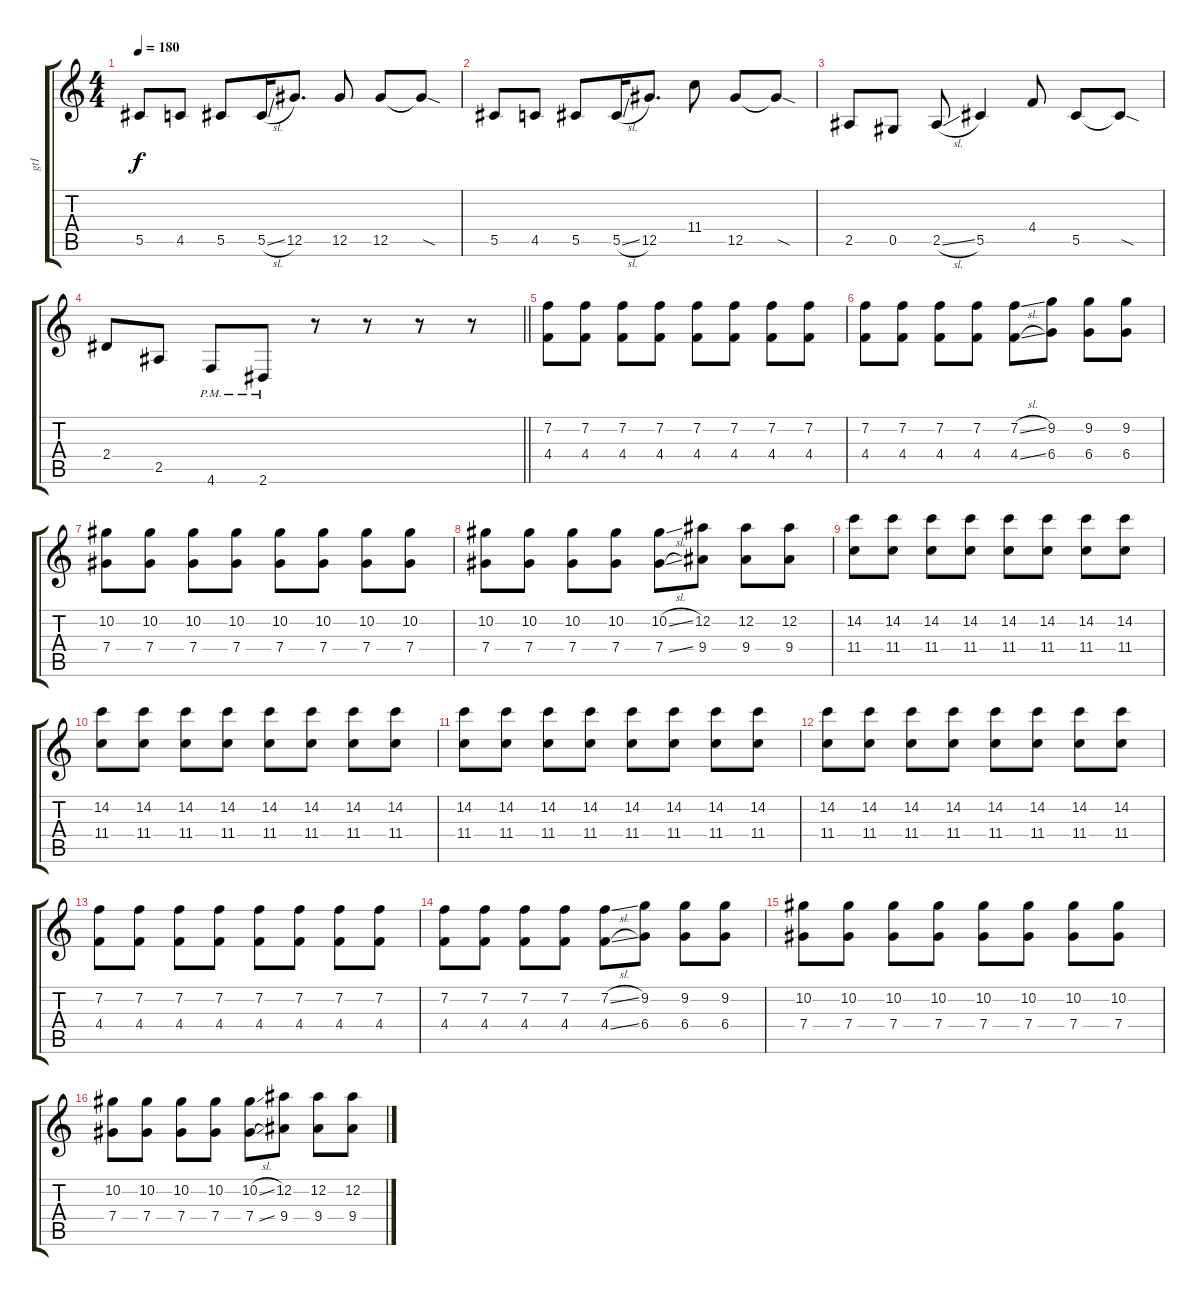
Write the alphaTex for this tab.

\track ("gt1" "gt1") {instrument distortionguitar}
\staff {score tabs}
\tuning (Eb4 Bb3 Gb3 Db3 Ab2 Db2) {hide}
\ts (4 4)
\tempo 180
\clef g2
\ks c
5.5.8{dy f} 4.5.8 5.5.8 5.5{sl}.16 12.5.8{d} 12.5.8 12.5.8 12.5{sod t}.8 |
5.5.8 4.5.8 5.5.8 5.5{sl}.16 12.5.8{d} 11.4.8 12.5.8 12.5{sod t}.8 |
2.5.8 0.5.8 2.5{sl}.8 5.5.4 4.4.8 5.5.8 5.5{sod t}.8 |
\barLineRight lightlight
2.4.8 2.5.8 4.6{pm}.8 2.6{pm}.8 r.8 r.8 r.8 r.8 |
(7.2 4.4).8{instrument distortionguitar} (7.2 4.4).8 (7.2 4.4).8 (7.2 4.4).8 (7.2 4.4).8 (7.2 4.4).8 (7.2 4.4).8 (7.2 4.4).8 |
(7.2 4.4).8 (7.2 4.4).8 (7.2 4.4).8 (7.2 4.4).8 (7.2{sl} 4.4{sl}).8 (9.2 6.4).8 (9.2 6.4).8 (9.2 6.4).8 |
(10.2 7.4).8 (10.2 7.4).8 (10.2 7.4).8 (10.2 7.4).8 (10.2 7.4).8 (10.2 7.4).8 (10.2 7.4).8 (10.2 7.4).8 |
(10.2 7.4).8 (10.2 7.4).8 (10.2 7.4).8 (10.2 7.4).8 (10.2{sl} 7.4{sl}).8 (12.2 9.4).8 (12.2 9.4).8 (12.2 9.4).8 |
(14.2 11.4).8 (14.2 11.4).8 (14.2 11.4).8 (14.2 11.4).8 (14.2 11.4).8 (14.2 11.4).8 (14.2 11.4).8 (14.2 11.4).8 |
(14.2 11.4).8 (14.2 11.4).8 (14.2 11.4).8 (14.2 11.4).8 (14.2 11.4).8 (14.2 11.4).8 (14.2 11.4).8 (14.2 11.4).8 |
(14.2 11.4).8 (14.2 11.4).8 (14.2 11.4).8 (14.2 11.4).8 (14.2 11.4).8 (14.2 11.4).8 (14.2 11.4).8 (14.2 11.4).8 |
(14.2 11.4).8 (14.2 11.4).8 (14.2 11.4).8 (14.2 11.4).8 (14.2 11.4).8 (14.2 11.4).8 (14.2 11.4).8 (14.2 11.4).8 |
(7.2 4.4).8 (7.2 4.4).8 (7.2 4.4).8 (7.2 4.4).8 (7.2 4.4).8 (7.2 4.4).8 (7.2 4.4).8 (7.2 4.4).8 |
(7.2 4.4).8 (7.2 4.4).8 (7.2 4.4).8 (7.2 4.4).8 (7.2{sl} 4.4{sl}).8 (9.2 6.4).8 (9.2 6.4).8 (9.2 6.4).8 |
(10.2 7.4).8 (10.2 7.4).8 (10.2 7.4).8 (10.2 7.4).8 (10.2 7.4).8 (10.2 7.4).8 (10.2 7.4).8 (10.2 7.4).8 |
(10.2 7.4).8 (10.2 7.4).8 (10.2 7.4).8 (10.2 7.4).8 (10.2{sl} 7.4{sl}).8 (12.2 9.4).8 (12.2 9.4).8 (12.2 9.4).8
